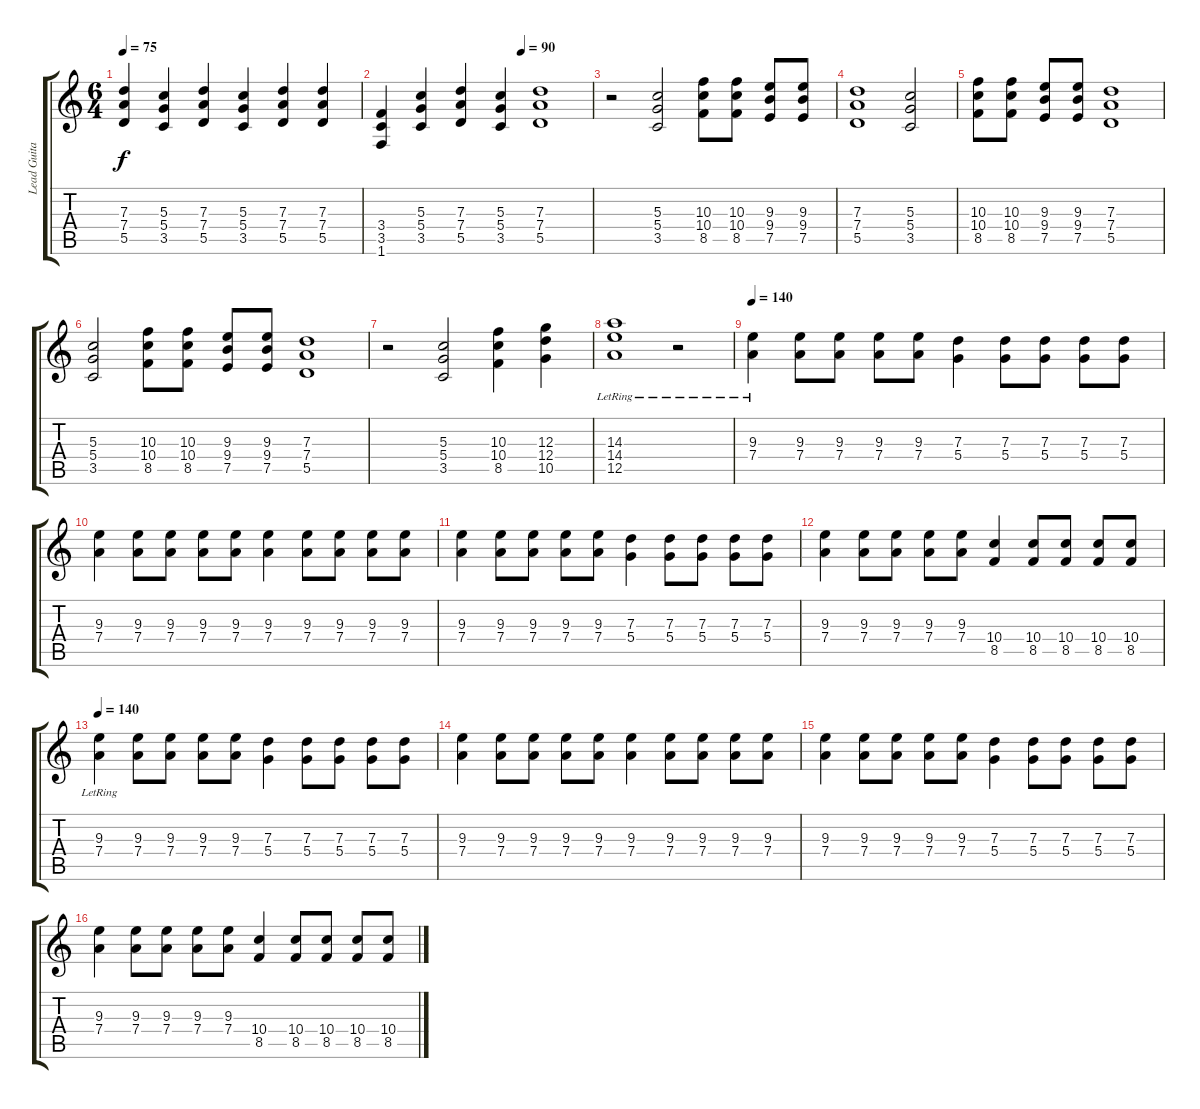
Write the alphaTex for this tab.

\track ("Lead Guitar" "Lead Guita") {instrument distortionguitar}
\staff {score tabs}
\tuning (E4 B3 G3 D3 A2 E2) {hide}
\ts (6 4)
\tempo 75
\clef g2
\ks c
(7.3 7.4 5.5).4{dy f} (5.3 5.4 3.5).4 (7.3 7.4 5.5).4 (5.3 5.4 3.5).4 (7.3 7.4 5.5).4 (7.3 7.4 5.5).4 |
\tempo (90 0.6666666666666666)
(3.4 3.5 1.6).4 (5.3 5.4 3.5).4 (7.3 7.4 5.5).4 (5.3 5.4 3.5).4 (7.3 7.4 5.5).1 |
r.2 (5.3 5.4 3.5).2 (10.3 10.4 8.5).8 (10.3 10.4 8.5).8 (9.3 9.4 7.5).8 (9.3 9.4 7.5).8 |
(7.3 7.4 5.5).1 (5.3 5.4 3.5).2 |
(10.3 10.4 8.5).8 (10.3 10.4 8.5).8 (9.3 9.4 7.5).8 (9.3 9.4 7.5).8 (7.3 7.4 5.5).1 |
(5.3 5.4 3.5).2 (10.3 10.4 8.5).8 (10.3 10.4 8.5).8 (9.3 9.4 7.5).8 (9.3 9.4 7.5).8 (7.3 7.4 5.5).1 |
r.2 (5.3 5.4 3.5).2 (10.3 10.4 8.5).4 (12.3 12.4 10.5).4 |
(14.3 14.4{lr} 12.5{lr}).1 r.2 |
\tempo 140
(9.3 7.4{lr}).4{instrument electricguitarclean} (9.3 7.4).8 (9.3 7.4).8 (9.3 7.4).8 (9.3 7.4).8 (7.3 5.4).4 (7.3 5.4).8 (7.3 5.4).8 (7.3 5.4).8 (7.3 5.4).8 |
(9.3 7.4).4 (9.3 7.4).8 (9.3 7.4).8 (9.3 7.4).8 (9.3 7.4).8 (9.3 7.4).4 (9.3 7.4).8 (9.3 7.4).8 (9.3 7.4).8 (9.3 7.4).8 |
(9.3 7.4).4 (9.3 7.4).8 (9.3 7.4).8 (9.3 7.4).8 (9.3 7.4).8 (7.3 5.4).4 (7.3 5.4).8 (7.3 5.4).8 (7.3 5.4).8 (7.3 5.4).8 |
(9.3 7.4).4 (9.3 7.4).8 (9.3 7.4).8 (9.3 7.4).8 (9.3 7.4).8 (10.4 8.5).4 (10.4 8.5).8 (10.4 8.5).8 (10.4 8.5).8 (10.4 8.5).8 |
\tempo 140
(9.3 7.4{lr}).4{instrument electricguitarclean} (9.3 7.4).8 (9.3 7.4).8 (9.3 7.4).8 (9.3 7.4).8 (7.3 5.4).4 (7.3 5.4).8 (7.3 5.4).8 (7.3 5.4).8 (7.3 5.4).8 |
(9.3 7.4).4 (9.3 7.4).8 (9.3 7.4).8 (9.3 7.4).8 (9.3 7.4).8 (9.3 7.4).4 (9.3 7.4).8 (9.3 7.4).8 (9.3 7.4).8 (9.3 7.4).8 |
(9.3 7.4).4 (9.3 7.4).8 (9.3 7.4).8 (9.3 7.4).8 (9.3 7.4).8 (7.3 5.4).4 (7.3 5.4).8 (7.3 5.4).8 (7.3 5.4).8 (7.3 5.4).8 |
(9.3 7.4).4 (9.3 7.4).8 (9.3 7.4).8 (9.3 7.4).8 (9.3 7.4).8 (10.4 8.5).4 (10.4 8.5).8 (10.4 8.5).8 (10.4 8.5).8 (10.4 8.5).8
